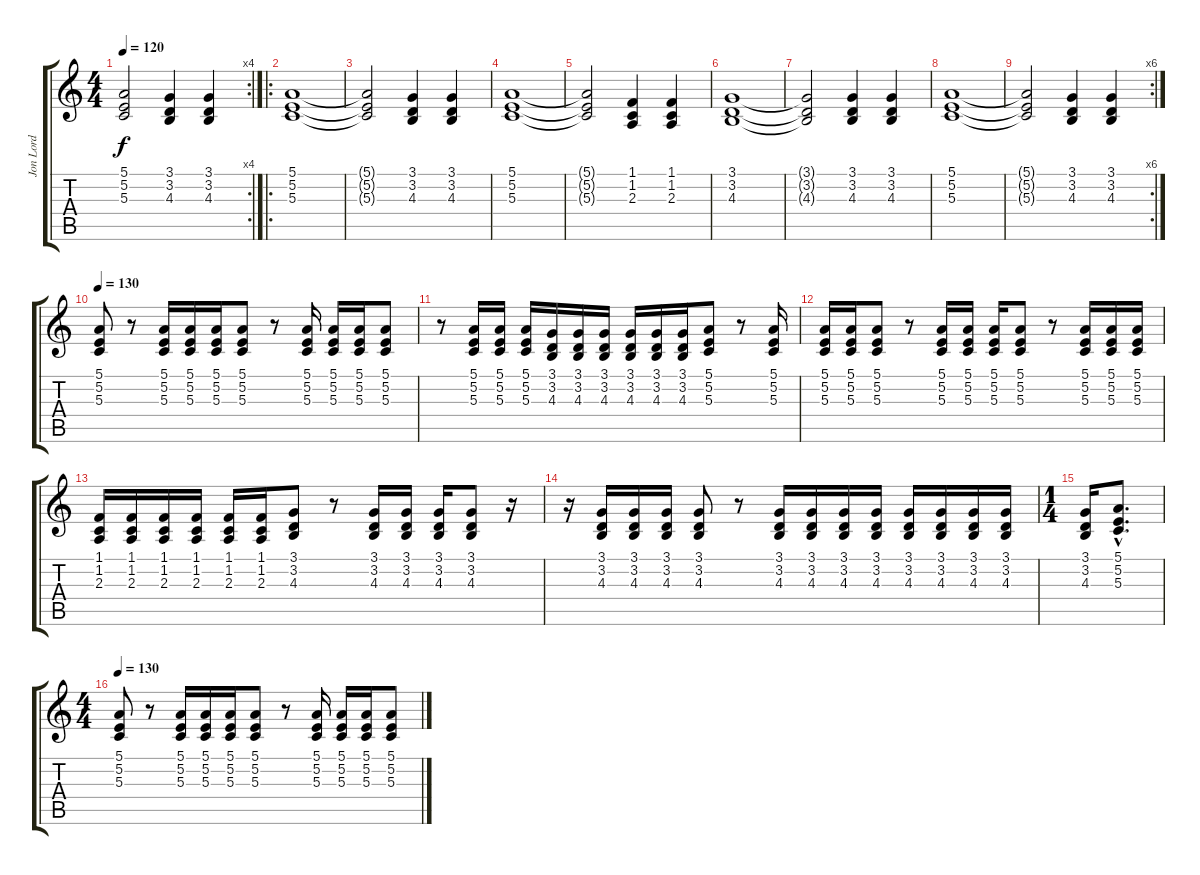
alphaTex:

\track ("Jon Lord" "Jon Lord") {instrument percussiveorgan}
\staff {score tabs}
\tuning (E4 B3 G3 D3 A2 E2) {hide}
\rc 4
\ts (4 4)
\tempo 120
\clef g2
\ks c
(5.1{t} 5.2{t} 5.3{t}).2{dy f} (3.1 3.2 4.3).4 (3.1 3.2 4.3).4 |
\ro
(5.1 5.2 5.3).1 |
(5.1{t} 5.2{t} 5.3{t}).2 (3.1 3.2 4.3).4 (3.1 3.2 4.3).4 |
(5.1 5.2 5.3).1 |
(5.1{t} 5.2{t} 5.3{t}).2 (1.1 1.2 2.3).4 (1.1 1.2 2.3).4 |
(3.1 3.2 4.3).1 |
(3.1{t} 3.2{t} 4.3{t}).2 (3.1 3.2 4.3).4 (3.1 3.2 4.3).4 |
(5.1 5.2 5.3).1 |
\rc 6
(5.1{t} 5.2{t} 5.3{t}).2 (3.1 3.2 4.3).4 (3.1 3.2 4.3).4 |
\tempo 130
(5.1 5.2 5.3).8 r.8 (5.1 5.2 5.3).16 (5.1 5.2 5.3).16 (5.1 5.2 5.3).16 (5.1 5.2 5.3).8 r.8 (5.1 5.2 5.3).16 (5.1 5.2 5.3).16 (5.1 5.2 5.3).16 (5.1 5.2 5.3).8 |
r.8 (5.1 5.2 5.3).16 (5.1 5.2 5.3).16 (5.1 5.2 5.3).16 (3.1 3.2 4.3).16 (3.1 3.2 4.3).16 (3.1 3.2 4.3).16 (3.1 3.2 4.3).16 (3.1 3.2 4.3).16 (3.1 3.2 4.3).16 (5.1 5.2 5.3).8 r.8 (5.1 5.2 5.3).16 |
(5.1 5.2 5.3).16 (5.1 5.2 5.3).16 (5.1 5.2 5.3).8 r.8 (5.1 5.2 5.3).16 (5.1 5.2 5.3).16 (5.1 5.2 5.3).16 (5.1 5.2 5.3).8 r.8 (5.1 5.2 5.3).16 (5.1 5.2 5.3).16 (5.1 5.2 5.3).16 |
(1.1 1.2 2.3).16 (1.1 1.2 2.3).16 (1.1 1.2 2.3).16 (1.1 1.2 2.3).16 (1.1 1.2 2.3).16 (1.1 1.2 2.3).16 (3.1 3.2 4.3).8 r.8 (3.1 3.2 4.3).16 (3.1 3.2 4.3).16 (3.1 3.2 4.3).16 (3.1 3.2 4.3).8 r.16 |
r.16 (3.1 3.2 4.3).16 (3.1 3.2 4.3).16 (3.1 3.2 4.3).16 (3.1 3.2 4.3).8 r.8 (3.1 3.2 4.3).16 (3.1 3.2 4.3).16 (3.1 3.2 4.3).16 (3.1 3.2 4.3).16 (3.1 3.2 4.3).16 (3.1 3.2 4.3).16 (3.1 3.2 4.3).16 (3.1 3.2 4.3).16 |
\ts (1 4)
(3.1 3.2 4.3).16 (5.1{hac} 5.2{hac} 5.3{hac}).8{d} |
\ts (4 4)
\tempo 130
(5.1 5.2 5.3).8 r.8 (5.1 5.2 5.3).16 (5.1 5.2 5.3).16 (5.1 5.2 5.3).16 (5.1 5.2 5.3).8 r.8 (5.1 5.2 5.3).16 (5.1 5.2 5.3).16 (5.1 5.2 5.3).16 (5.1 5.2 5.3).8
